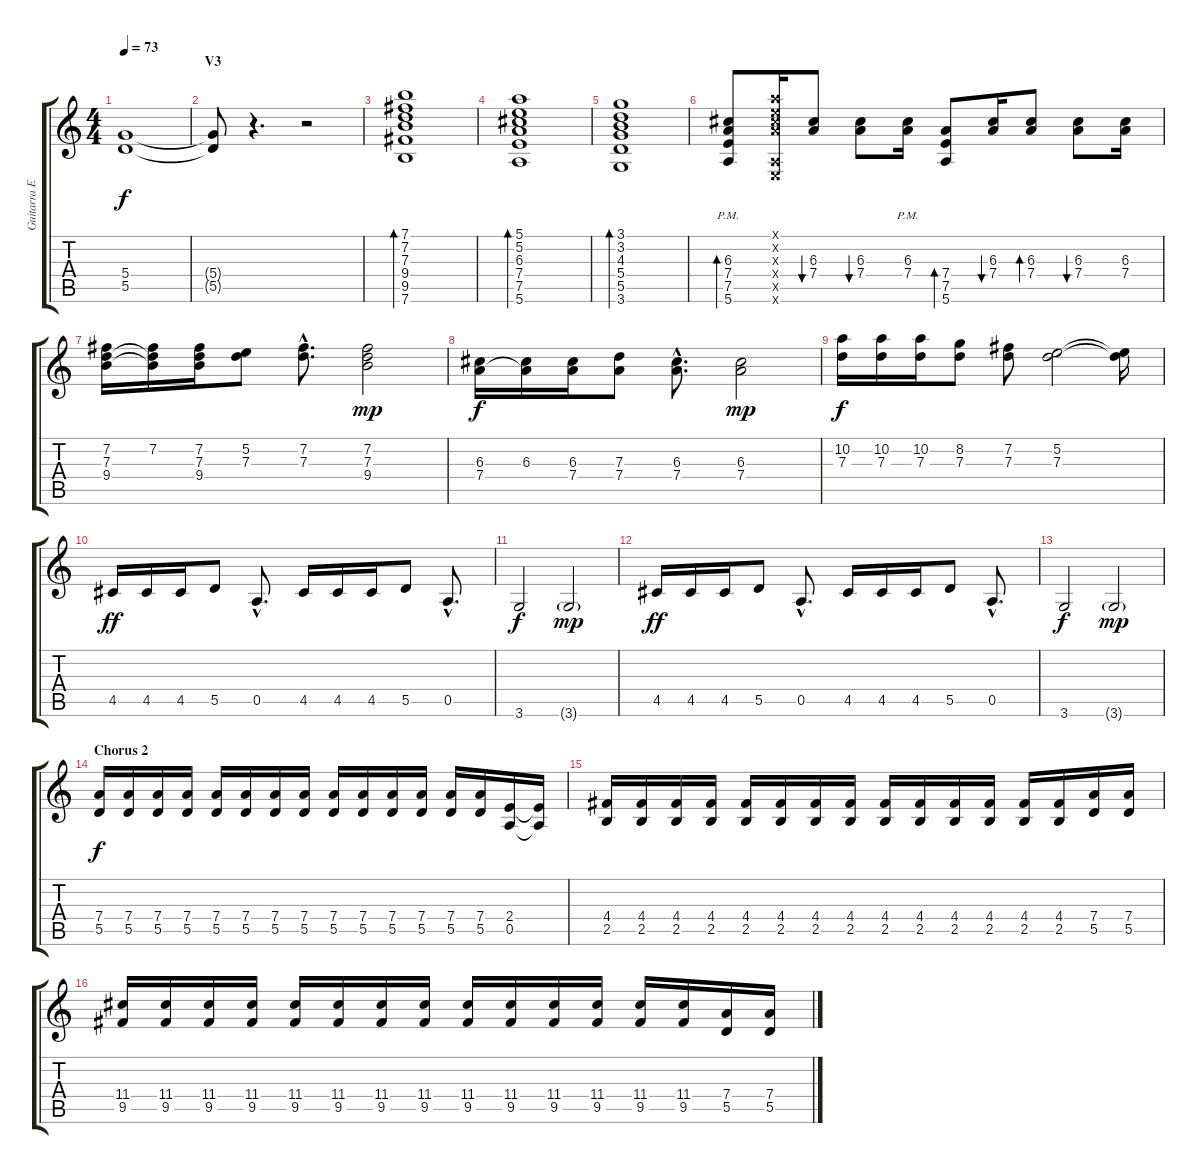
\track ("Guitarra Eléctrica" "Guitarra E") {instrument overdrivenguitar}
\staff {score tabs}
\tuning (E4 B3 G3 D3 A2 E2) {hide}
\ts (4 4)
\tempo 73
\clef g2
\ks c
(5.4 5.5).1{dy f} |
\section ("" "V3")
(5.4{t} 5.5{t}).8 r.4{d} r.2 |
(7.1 7.2 7.3 9.4 9.5 7.6).1{bd 60 instrument electricguitarjazz} |
(5.1 5.2 6.3 7.4 7.5 5.6).1{bd 60} |
(3.1 3.2 4.3 5.4 5.5 3.6).1{bd 60} |
(6.3{pm} 7.4 7.5 5.6).8{bd 60 instrument overdrivenguitar} (5.1{x} 5.2{x} 6.3{x} 7.4{x} 0.5{x} 0.6{x}).16 (6.3 7.4).8{bu 60} (6.3 7.4).8{bu 60} (6.3{pm} 7.4{pm}).16 (7.4 7.5 5.6).8{bd 60} (6.3 7.4).16{bu 60} (6.3 7.4).8{bd 60} (6.3 7.4).8{bu 60} (6.3 7.4).16 |
(7.2 7.3 9.4).16 (7.2 7.3{t} 9.4{t}).16 (7.2 7.3 9.4).16 (5.2 7.3).8 (7.2{hac} 7.3{hac}).8{d} (7.2 7.3 9.4).2{dy mp} |
(6.3 7.4).16{dy f} (6.3 7.4{t}).16 (6.3 7.4).16 (7.3 7.4).8 (6.3{hac} 7.4{hac}).8{d} (6.3 7.4).2{dy mp} |
(10.2 7.3).16{dy f} (10.2 7.3).16 (10.2 7.3).16 (8.2 7.3).8 (7.2 7.3).8 (5.2 7.3).2 (5.2{t} 7.3{t}).16 |
4.5.16{dy ff} 4.5.16 4.5.16 5.5.8 0.5{hac}.8{d} 4.5.16 4.5.16 4.5.16 5.5.8 0.5{hac}.8{d} |
3.6.2{dy f} 3.6{g}.2{dy mp} |
4.5.16{dy ff} 4.5.16 4.5.16 5.5.8 0.5{hac}.8{d} 4.5.16 4.5.16 4.5.16 5.5.8 0.5{hac}.8{d} |
3.6.2{dy f} 3.6{g}.2{dy mp} |
\section ("" "Chorus 2")
(7.4 5.5).16{dy f} (7.4 5.5).16 (7.4 5.5).16 (7.4 5.5).16 (7.4 5.5).16 (7.4 5.5).16 (7.4 5.5).16 (7.4 5.5).16 (7.4 5.5).16 (7.4 5.5).16 (7.4 5.5).16 (7.4 5.5).16 (7.4 5.5).16 (7.4 5.5).16 (2.4 0.5).16 (2.4{t} 0.5{t}).16 |
(4.4 2.5).16 (4.4 2.5).16 (4.4 2.5).16 (4.4 2.5).16 (4.4 2.5).16 (4.4 2.5).16 (4.4 2.5).16 (4.4 2.5).16 (4.4 2.5).16 (4.4 2.5).16 (4.4 2.5).16 (4.4 2.5).16 (4.4 2.5).16 (4.4 2.5).16 (7.4 5.5).16 (7.4 5.5).16 |
(11.4 9.5).16 (11.4 9.5).16 (11.4 9.5).16 (11.4 9.5).16 (11.4 9.5).16 (11.4 9.5).16 (11.4 9.5).16 (11.4 9.5).16 (11.4 9.5).16 (11.4 9.5).16 (11.4 9.5).16 (11.4 9.5).16 (11.4 9.5).16 (11.4 9.5).16 (7.4 5.5).16 (7.4 5.5).16
